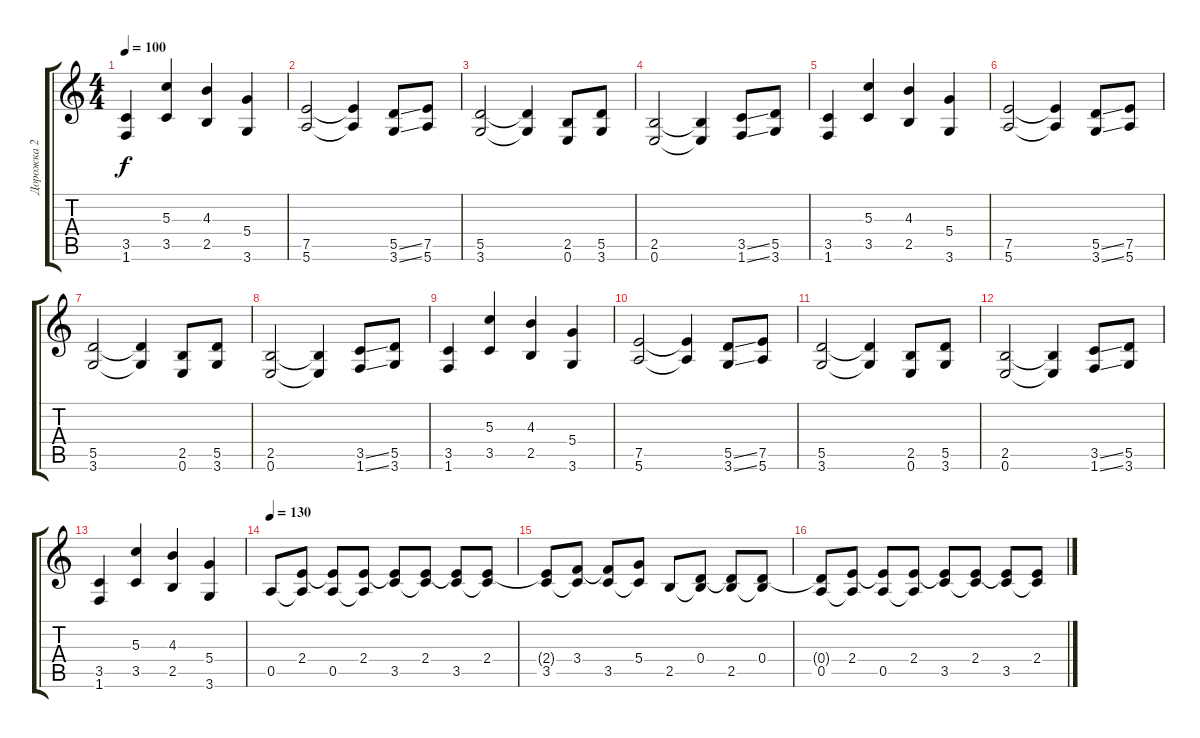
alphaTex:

\track ("Дорожка 2" "Дорожка 2") {instrument overdrivenguitar}
\staff {score tabs}
\tuning (E4 B3 G3 D3 A2 E2) {hide}
\ts (4 4)
\tempo 100
\clef g2
\ks c
(3.5 1.6).4{dy f} (5.3 3.5).4 (4.3 2.5).4 (5.4 3.6).4 |
(7.5 5.6).2 (7.5{t} 5.6{t}).4 (5.5{ss} 3.6{ss}).8 (7.5 5.6).8 |
(5.5 3.6).2 (5.5{t} 3.6{t}).4 (2.5 0.6).8 (5.5 3.6).8 |
(2.5 0.6).2 (2.5{t} 0.6{t}).4 (3.5{ss} 1.6{ss}).8 (5.5 3.6).8 |
(3.5 1.6).4 (5.3 3.5).4 (4.3 2.5).4 (5.4 3.6).4 |
(7.5 5.6).2 (7.5{t} 5.6{t}).4 (5.5{ss} 3.6{ss}).8 (7.5 5.6).8 |
(5.5 3.6).2 (5.5{t} 3.6{t}).4 (2.5 0.6).8 (5.5 3.6).8 |
(2.5 0.6).2 (2.5{t} 0.6{t}).4 (3.5{ss} 1.6{ss}).8 (5.5 3.6).8 |
(3.5 1.6).4 (5.3 3.5).4 (4.3 2.5).4 (5.4 3.6).4 |
(7.5 5.6).2 (7.5{t} 5.6{t}).4 (5.5{ss} 3.6{ss}).8 (7.5 5.6).8 |
(5.5 3.6).2 (5.5{t} 3.6{t}).4 (2.5 0.6).8 (5.5 3.6).8 |
(2.5 0.6).2 (2.5{t} 0.6{t}).4 (3.5{ss} 1.6{ss}).8 (5.5 3.6).8 |
(3.5 1.6).4 (5.3 3.5).4 (4.3 2.5).4 (5.4 3.6).4 |
\tempo 130
0.5.8{volume 10 instrument electricguitarclean} (2.4 0.5{t}).8 (2.4{t} 0.5).8 (2.4 0.5{t}).8 (2.4{t} 3.5).8 (2.4 3.5{t}).8 (2.4{t} 3.5).8 (2.4 3.5{t}).8 |
(2.4{t} 3.5).8 (3.4 3.5{t}).8 (3.4{t} 3.5).8 (5.4 3.5{t}).8 2.5.8 (0.4 2.5{t}).8 (0.4{t} 2.5).8 (0.4 2.5{t}).8 |
(0.4{t} 0.5).8 (2.4 0.5{t}).8 (2.4{t} 0.5).8 (2.4 0.5{t}).8 (2.4{t} 3.5).8 (2.4 3.5{t}).8 (2.4{t} 3.5).8 (2.4 3.5{t}).8
